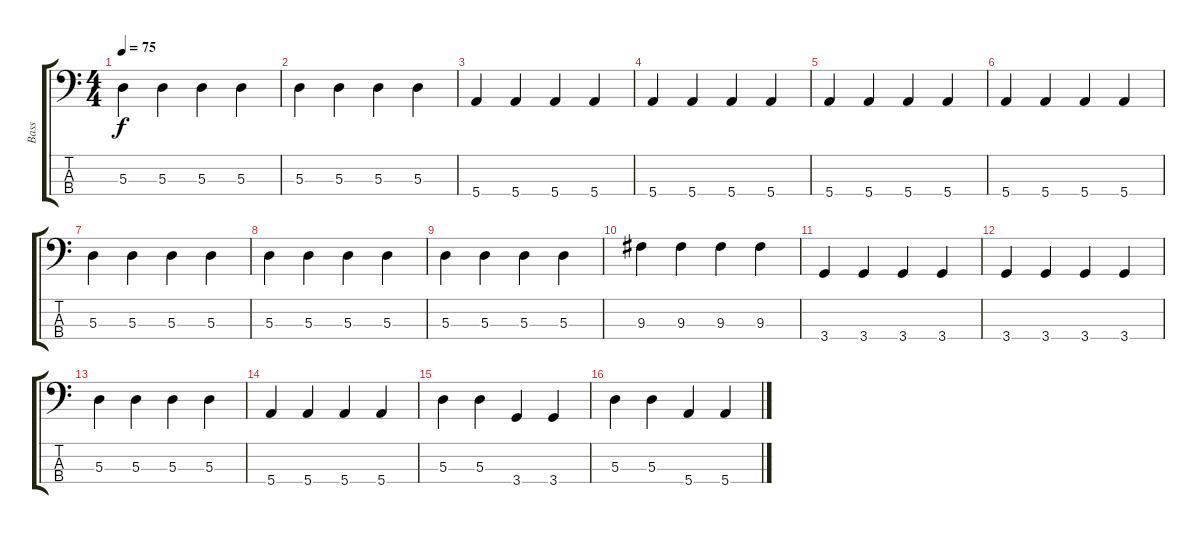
\track ("Bass" "Bass") {instrument electricbasspick}
\staff {score tabs}
\tuning (G2 D2 A1 E1) {hide}
\ts (4 4)
\tempo 75
\clef f4
\ks c
5.3.4{dy f} 5.3.4 5.3.4 5.3.4 |
5.3.4 5.3.4 5.3.4 5.3.4 |
5.4.4 5.4.4 5.4.4 5.4.4 |
5.4.4 5.4.4 5.4.4 5.4.4 |
5.4.4 5.4.4 5.4.4 5.4.4 |
5.4.4 5.4.4 5.4.4 5.4.4 |
5.3.4 5.3.4 5.3.4 5.3.4 |
5.3.4 5.3.4 5.3.4 5.3.4 |
5.3.4 5.3.4 5.3.4 5.3.4 |
9.3.4 9.3.4 9.3.4 9.3.4 |
3.4.4 3.4.4 3.4.4 3.4.4 |
3.4.4 3.4.4 3.4.4 3.4.4 |
5.3.4 5.3.4 5.3.4 5.3.4 |
5.4.4 5.4.4 5.4.4 5.4.4 |
5.3.4 5.3.4 3.4.4 3.4.4 |
5.3.4 5.3.4 5.4.4 5.4.4
